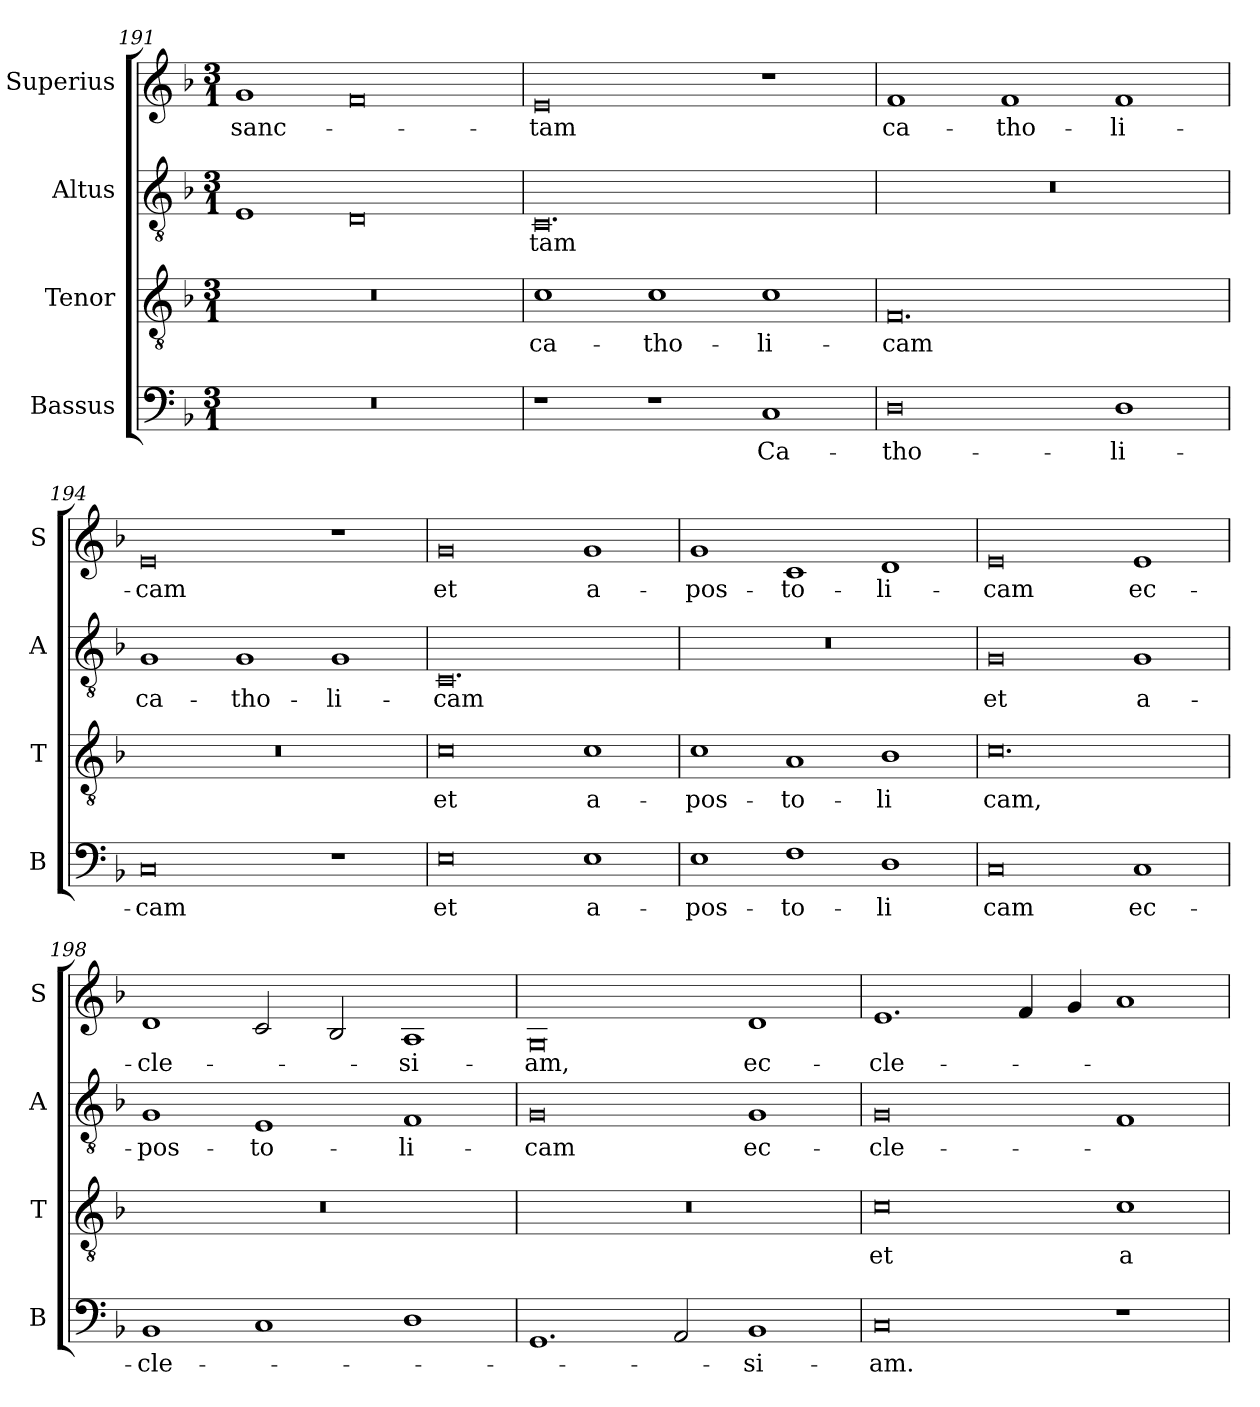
**kern	**text	**kern	**text	**kern	**text	**kern	**text
*part4	*part4	*part3	*part3	*part2	*part2	*part1	*part1
*staff4	*staff4	*staff3	*staff3	*staff2	*staff2	*staff1	*staff1
*I"Bassus	*	*I"Tenor	*	*I"Altus	*	*I"Superius	*
*I'B	*	*I'T	*	*I'A	*	*I'S	*
*clefF4	*	*clefGv2	*	*clefGv2	*	*clefG2	*
*k[b-]	*	*k[b-]	*	*k[b-]	*	*k[b-]	*
*M3/1	*	*M3/1	*	*M3/1	*	*M3/1	*
=191	=191	=191	=191	=191	=191	=191	=191
0.r	.	0.r	.	1E	.	1g	sanc-
.	.	.	.	0D	.	0f	.
=192	=192	=192	=192	=192	=192	=192	=192
1r	.	1c	ca-	0.C	-tam	0e	-tam
1r	.	1c	-tho-	.	.	.	.
1C	Ca-	1c	-li-	.	.	1r	.
=193	=193	=193	=193	=193	=193	=193	=193
0D	-tho-	0.F	-cam	0.r	.	1f	ca-
.	.	.	.	.	.	1f	-tho-
1D	-li-	.	.	.	.	1f	-li-
=194	=194	=194	=194	=194	=194	=194	=194
0C	-cam	0.r	.	1G	ca-	0e	-cam
.	.	.	.	1G	-tho-	.	.
1r	.	.	.	1G	-li-	1r	.
=195	=195	=195	=195	=195	=195	=195	=195
0E	et	0c	et	0.C	-cam	0g	et
1E	a-	1c	a-	.	.	1g	a-
=196	=196	=196	=196	=196	=196	=196	=196
1E	pos-	1c	pos-	0.r	.	1g	-pos-
1F	-to-	1A	-to-	.	.	1c	-to-
1D	-li	1B-	-li	.	.	1d	-li-
=197	=197	=197	=197	=197	=197	=197	=197
0C	-cam	0.c	-cam,	0G	et	0e	-cam
1C	ec-	.	.	1G	a-	1e	ec-
=198	=198	=198	=198	=198	=198	=198	=198
1BB-	-cle-	0.r	.	1G	-pos-	1d	-cle-
1C	.	.	.	1E	-to-	2c/	.
.	.	.	.	.	.	2B-/	.
1D	.	.	.	1F	-li-	1A	-si-
=199	=199	=199	=199	=199	=199	=199	=199
1.GG	.	0.r	.	0G	-cam	0G	-am,
2AA/	.	.	.	.	.	.	.
1BB-	-si-	.	.	1G	ec-	1d	ec-
=200	=200	=200	=200	=200	=200	=200	=200
0C	-am.	0c	et	0G	-cle-	1.e	-cle-
.	.	.	.	.	.	4f/	.
.	.	.	.	.	.	4g/	.
1r	.	1c	a-	1F	.	1a	.
=	=	=	=	=	=	=	=
*-	*-	*-	*-	*-	*-	*-	*-
